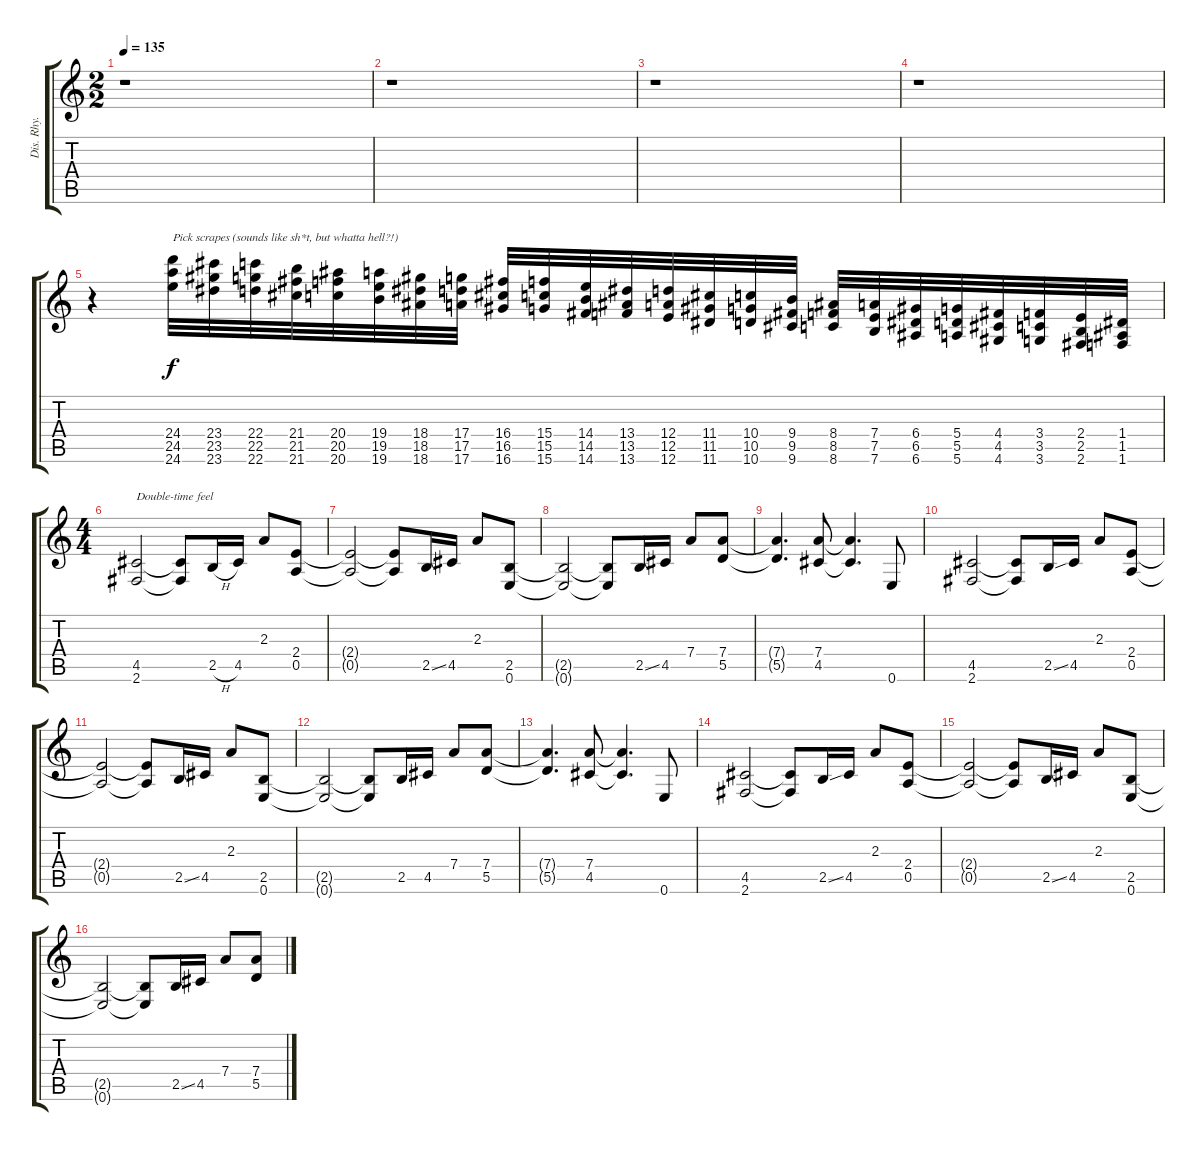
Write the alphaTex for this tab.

\track ("Dis. Rhy." "Dis. Rhy.") {solo instrument distortionguitar}
\staff {score tabs}
\tuning (E4 B3 G3 D3 A2 E2) {hide}
\ts (2 2)
\tempo 135
\clef g2
\ks c
r.1{dy f} |
r.1 |
r.1 |
r.1 |
r.4 (24.4 24.5 24.6).32{txt "Pick scrapes (sounds like sh*t, but whatta hell?!)" instrument guitarfretnoise} (23.4 23.5 23.6).32 (22.4 22.5 22.6).32 (21.4 21.5 21.6).32 (20.4 20.5 20.6).32 (19.4 19.5 19.6).32 (18.4 18.5 18.6).32 (17.4 17.5 17.6).32 (16.4 16.5 16.6).32 (15.4 15.5 15.6).32 (14.4 14.5 14.6).32 (13.4 13.5 13.6).32 (12.4 12.5 12.6).32 (11.4 11.5 11.6).32 (10.4 10.5 10.6).32 (9.4 9.5 9.6).32 (8.4 8.5 8.6).32 (7.4 7.5 7.6).32 (6.4 6.5 6.6).32 (5.4 5.5 5.6).32 (4.4 4.5 4.6).32 (3.4 3.5 3.6).32 (2.4 2.5 2.6).32 (1.4 1.5 1.6).32 |
\ts (4 4)
(4.5 2.6).2{txt "Double-time feel" instrument distortionguitar} (4.5{t} 2.6{t}).8 2.5{h}.16 4.5.16 2.3.8 (2.4 0.5).8 |
(2.4{t} 0.5{t}).2 (2.4{t} 0.5{t}).8 2.5{ss}.16 4.5.16 2.3.8 (2.5 0.6).8 |
(2.5{t} 0.6{t}).2 (2.5{t} 0.6{t}).8 2.5{ss}.16 4.5.16 7.4.8 (7.4 5.5).8 |
(7.4{t} 5.5{t}).4{d} (7.4 4.5).8 (7.4{t} 4.5{t}).4{d} 0.6.8 |
(4.5 2.6).2 (4.5{t} 2.6{t}).8 2.5{ss}.16 4.5.16 2.3.8 (2.4 0.5).8 |
(2.4{t} 0.5{t}).2 (2.4{t} 0.5{t}).8 2.5{ss}.16 4.5.16 2.3.8 (2.5 0.6).8 |
(2.5{t} 0.6{t}).2 (2.5{t} 0.6{t}).8 2.5.16 4.5.16 7.4.8 (7.4 5.5).8 |
(7.4{t} 5.5{t}).4{d} (7.4 4.5).8 (7.4{t} 4.5{t}).4{d} 0.6.8 |
(4.5 2.6).2 (4.5{t} 2.6{t}).8 2.5{ss}.16 4.5.16 2.3.8 (2.4 0.5).8 |
(2.4{t} 0.5{t}).2 (2.4{t} 0.5{t}).8 2.5{ss}.16 4.5.16 2.3.8 (2.5 0.6).8 |
(2.5{t} 0.6{t}).2 (2.5{t} 0.6{t}).8 2.5{ss}.16 4.5.16 7.4.8 (7.4 5.5).8
